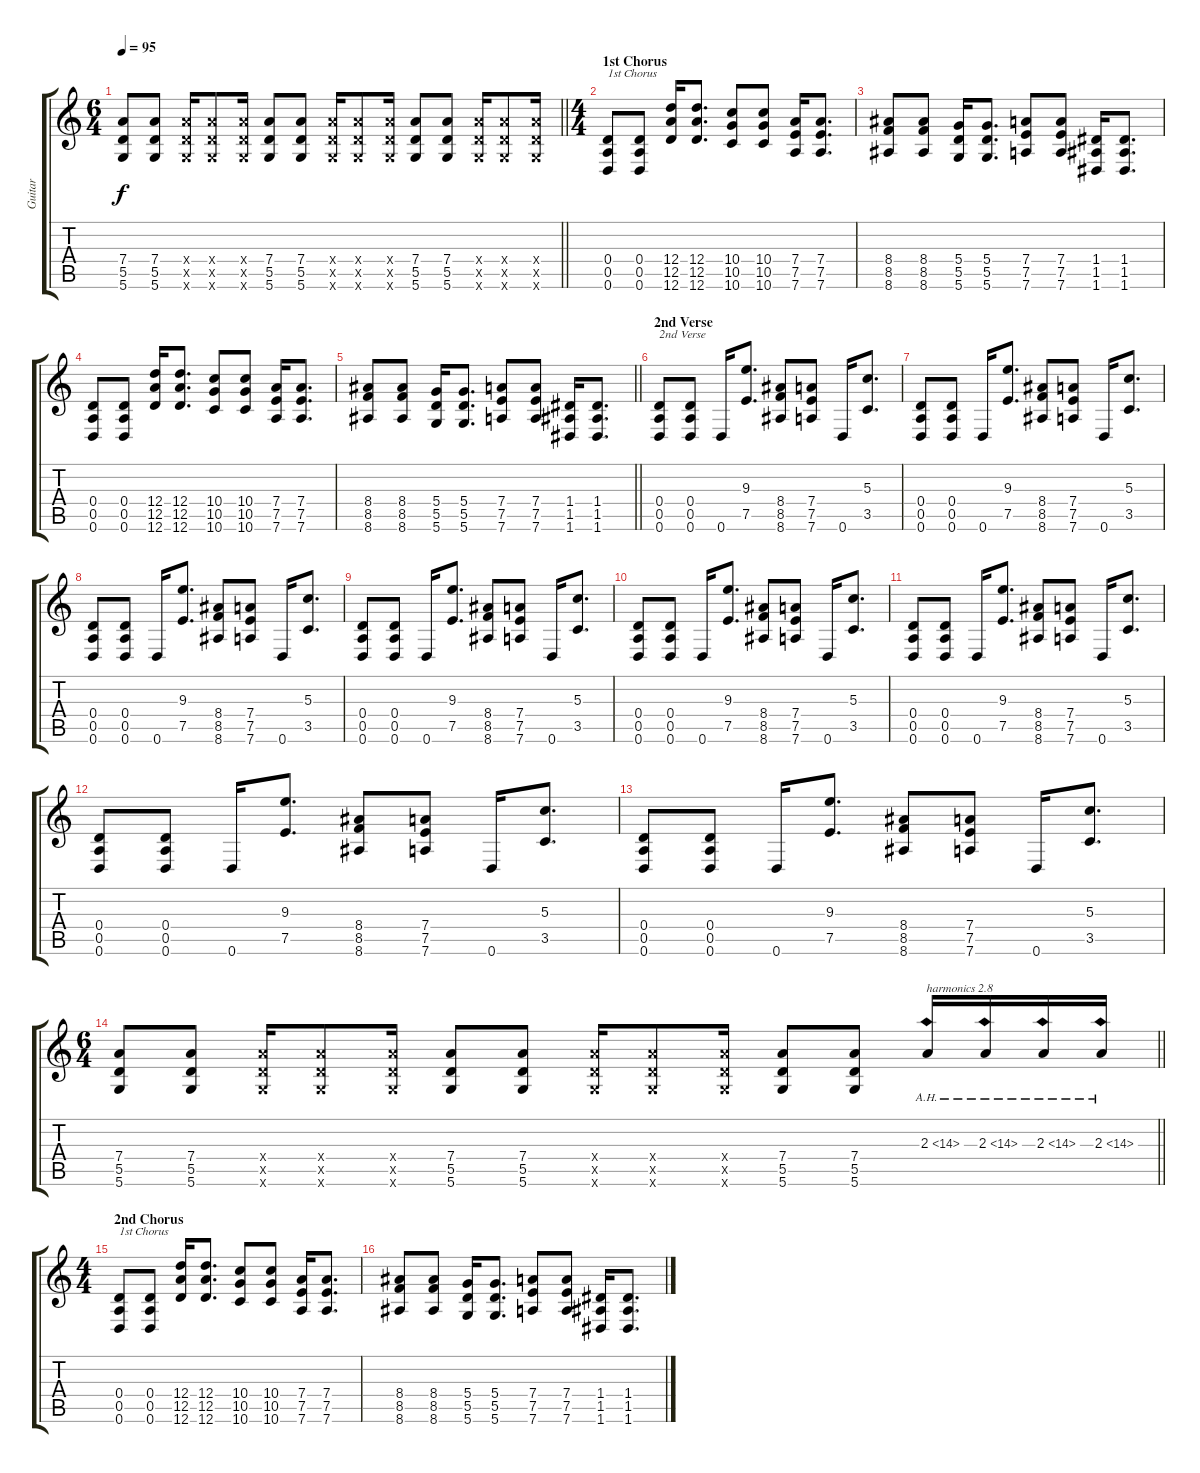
\track ("Guitar" "Guitar") {instrument distortionguitar}
\staff {score tabs}
\tuning (E4 B3 G3 D3 A2 D2) {hide}
\ts (6 4)
\tempo 95
\clef g2
\barLineRight lightlight
\ks c
(7.4 5.5 5.6).8{dy f} (7.4 5.5 5.6).8 (7.4{x} 5.5{x} 5.6{x}).16 (7.4{x} 5.5{x} 5.6{x}).8 (7.4{x} 5.5{x} 5.6{x}).16 (7.4 5.5 5.6).8 (7.4 5.5 5.6).8 (7.4{x} 5.5{x} 5.6{x}).16 (7.4{x} 5.5{x} 5.6{x}).8 (7.4{x} 5.5{x} 5.6{x}).16 (7.4 5.5 5.6).8 (7.4 5.5 5.6).8 (7.4{x} 5.5{x} 5.6{x}).16 (7.4{x} 5.5{x} 5.6{x}).8 (7.4{x} 5.5{x} 5.6{x}).16 |
\ts (4 4)
\section ("" "1st Chorus")
(0.4 0.5 0.6).8{txt "1st Chorus"} (0.4 0.5 0.6).8 (12.4 12.5 12.6).16 (12.4 12.5 12.6).8{d} (10.4 10.5 10.6).8 (10.4 10.5 10.6).8 (7.4 7.5 7.6).16 (7.4 7.5 7.6).8{d} |
(8.4 8.5 8.6).8 (8.4 8.5 8.6).8 (5.4 5.5 5.6).16 (5.4 5.5 5.6).8{d} (7.4 7.5 7.6).8 (7.4 7.5 7.6).8 (1.4 1.5 1.6).16 (1.4 1.5 1.6).8{d} |
(0.4 0.5 0.6).8 (0.4 0.5 0.6).8 (12.4 12.5 12.6).16 (12.4 12.5 12.6).8{d} (10.4 10.5 10.6).8 (10.4 10.5 10.6).8 (7.4 7.5 7.6).16 (7.4 7.5 7.6).8{d} |
\barLineRight lightlight
(8.4 8.5 8.6).8 (8.4 8.5 8.6).8 (5.4 5.5 5.6).16 (5.4 5.5 5.6).8{d} (7.4 7.5 7.6).8 (7.4 7.5 7.6).8 (1.4 1.5 1.6).16 (1.4 1.5 1.6).8{d} |
\section ("" "2nd Verse")
(0.4 0.5 0.6).8{txt "2nd Verse"} (0.4 0.5 0.6).8 0.6.16 (9.3 7.5).8{d} (8.4 8.5 8.6).8 (7.4 7.5 7.6).8 0.6.16 (5.3 3.5).8{d} |
(0.4 0.5 0.6).8 (0.4 0.5 0.6).8 0.6.16 (9.3 7.5).8{d} (8.4 8.5 8.6).8 (7.4 7.5 7.6).8 0.6.16 (5.3 3.5).8{d} |
(0.4 0.5 0.6).8 (0.4 0.5 0.6).8 0.6.16 (9.3 7.5).8{d} (8.4 8.5 8.6).8 (7.4 7.5 7.6).8 0.6.16 (5.3 3.5).8{d} |
(0.4 0.5 0.6).8 (0.4 0.5 0.6).8 0.6.16 (9.3 7.5).8{d} (8.4 8.5 8.6).8 (7.4 7.5 7.6).8 0.6.16 (5.3 3.5).8{d} |
(0.4 0.5 0.6).8 (0.4 0.5 0.6).8 0.6.16 (9.3 7.5).8{d} (8.4 8.5 8.6).8 (7.4 7.5 7.6).8 0.6.16 (5.3 3.5).8{d} |
(0.4 0.5 0.6).8 (0.4 0.5 0.6).8 0.6.16 (9.3 7.5).8{d} (8.4 8.5 8.6).8 (7.4 7.5 7.6).8 0.6.16 (5.3 3.5).8{d} |
(0.4 0.5 0.6).8 (0.4 0.5 0.6).8 0.6.16 (9.3 7.5).8{d} (8.4 8.5 8.6).8 (7.4 7.5 7.6).8 0.6.16 (5.3 3.5).8{d} |
(0.4 0.5 0.6).8 (0.4 0.5 0.6).8 0.6.16 (9.3 7.5).8{d} (8.4 8.5 8.6).8 (7.4 7.5 7.6).8 0.6.16 (5.3 3.5).8{d} |
\ts (6 4)
\barLineRight lightlight
(7.4 5.5 5.6).8 (7.4 5.5 5.6).8 (7.4{x} 5.5{x} 5.6{x}).16 (7.4{x} 5.5{x} 5.6{x}).8 (7.4{x} 5.5{x} 5.6{x}).16 (7.4 5.5 5.6).8 (7.4 5.5 5.6).8 (7.4{x} 5.5{x} 5.6{x}).16 (7.4{x} 5.5{x} 5.6{x}).8 (7.4{x} 5.5{x} 5.6{x}).16 (7.4 5.5 5.6).8 (7.4 5.5 5.6).8 2.3{ah 12}.16{txt "harmonics 2.8"} 2.3{ah 12}.16 2.3{ah 12}.16 2.3{ah 12}.16 |
\ts (4 4)
\section ("" "2nd Chorus")
(0.4 0.5 0.6).8{txt "1st Chorus"} (0.4 0.5 0.6).8 (12.4 12.5 12.6).16 (12.4 12.5 12.6).8{d} (10.4 10.5 10.6).8 (10.4 10.5 10.6).8 (7.4 7.5 7.6).16 (7.4 7.5 7.6).8{d} |
(8.4 8.5 8.6).8 (8.4 8.5 8.6).8 (5.4 5.5 5.6).16 (5.4 5.5 5.6).8{d} (7.4 7.5 7.6).8 (7.4 7.5 7.6).8 (1.4 1.5 1.6).16 (1.4 1.5 1.6).8{d}
